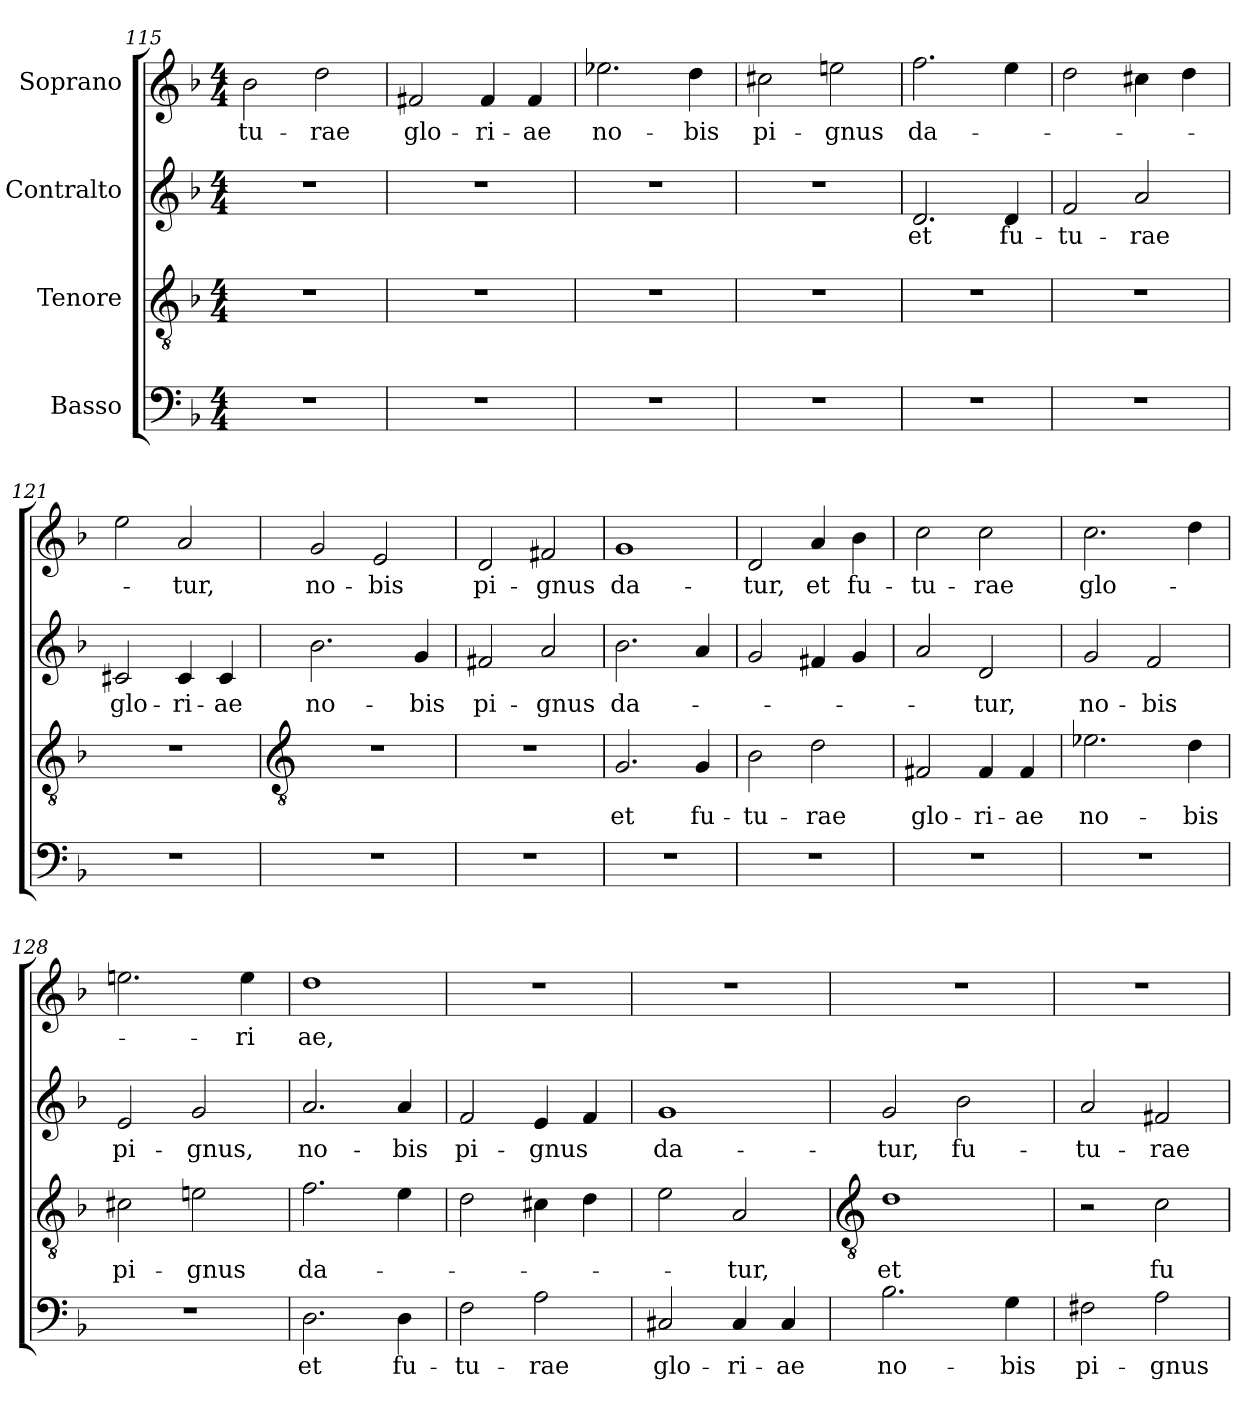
**kern	**text	**kern	**text	**kern	**text	**kern	**text
*part4	*part4	*part3	*part3	*part2	*part2	*part1	*part1
*staff4	*staff4	*staff3	*staff3	*staff2	*staff2	*staff1	*staff1
*I"Basso	*	*I"Tenore	*	*I"Contralto	*	*I"Soprano	*
*clefF4	*	*clefGv2	*	*clefG2	*	*clefG2	*
*k[b-]	*	*k[b-]	*	*k[b-]	*	*k[b-]	*
*F:	*	*F:	*	*F:	*	*F:	*
*M4/4	*	*M4/4	*	*M4/4	*	*M4/4	*
=115	=115	=115	=115	=115	=115	=115	=115
!	!	!	!	!	!	!	!LO:LY:b
1r	.	1r	.	1r	.	2b-	-tu-
!	!	!	!	!	!	!	!LO:LY:b
.	.	.	.	.	.	2dd	-rae
=116	=116	=116	=116	=116	=116	=116	=116
!	!	!	!	!	!	!	!LO:LY:b
1r	.	1r	.	1r	.	2f#X	glo-
!	!	!	!	!	!	!	!LO:LY:b
.	.	.	.	.	.	4f#	-ri-
!	!	!	!	!	!	!	!LO:LY:b
.	.	.	.	.	.	4f#	-ae
=117	=117	=117	=117	=117	=117	=117	=117
!	!	!	!	!	!	!	!LO:LY:b
1r	.	1r	.	1r	.	2.ee-X	no-
!	!	!	!	!	!	!	!LO:LY:b
.	.	.	.	.	.	4dd	-bis
=118	=118	=118	=118	=118	=118	=118	=118
!	!	!	!	!	!	!	!LO:LY:b
1r	.	1r	.	1r	.	2cc#X	pi-
!	!	!	!	!	!	!	!LO:LY:b
.	.	.	.	.	.	2een	-gnus
=119	=119	=119	=119	=119	=119	=119	=119
!	!	!	!	!	!LO:LY:b	!	!LO:LY:b
1r	.	1r	.	2.d	et	2.ff	da-
!	!	!	!	!	!LO:LY:b	!	!
.	.	.	.	4d	fu-	4ee	.
=120	=120	=120	=120	=120	=120	=120	=120
!	!	!	!	!	!LO:LY:b	!	!
1r	.	1r	.	2f	-tu-	2dd	.
!	!	!	!	!	!LO:LY:b	!	!
.	.	.	.	2a	-rae	4cc#X	.
.	.	.	.	.	.	4dd	.
=121	=121	=121	=121	=121	=121	=121	=121
!	!	!	!	!	!LO:LY:b	!	!
1r	.	1r	.	2c#X	glo-	2ee	.
!	!	!	!	!	!LO:LY:b	!	!LO:LY:b
.	.	.	.	4c#	-ri-	2a	-tur,
!	!	!	!	!	!LO:LY:b	!	!
.	.	.	.	4c#	-ae	.	.
!!LO:LB:g=z
=122	=122	=122	=122	=122	=122	=122	=122
*	*	*clefGv2	*	*	*	*	*
!	!	!	!	!	!LO:LY:b	!	!LO:LY:b
1r	.	1r	.	2.b-	no-	2g	no-
!	!	!	!	!	!	!	!LO:LY:b
.	.	.	.	.	.	2e	-bis
!	!	!	!	!	!LO:LY:b	!	!
.	.	.	.	4g	-bis	.	.
=123	=123	=123	=123	=123	=123	=123	=123
!	!	!	!	!	!LO:LY:b	!	!LO:LY:b
1r	.	1r	.	2f#X	pi-	2d	pi-
!	!	!	!	!	!LO:LY:b	!	!LO:LY:b
.	.	.	.	2a	-gnus	2f#X	-gnus
=124	=124	=124	=124	=124	=124	=124	=124
!	!	!	!LO:LY:b	!	!LO:LY:b	!	!LO:LY:b
1r	.	2.G	et	2.b-	da-	1g	da-
!	!	!	!LO:LY:b	!	!	!	!
.	.	4G	fu-	4a	.	.	.
=125	=125	=125	=125	=125	=125	=125	=125
!	!	!	!LO:LY:b	!	!	!	!LO:LY:b
1r	.	2B-	-tu-	2g	.	2d	-tur,
!	!	!	!LO:LY:b	!	!	!	!LO:LY:b
.	.	2d	-rae	4f#X	.	4a	et
!	!	!	!	!	!	!	!LO:LY:b
.	.	.	.	4g	.	4b-	fu-
=126	=126	=126	=126	=126	=126	=126	=126
!	!	!	!LO:LY:b	!	!	!	!LO:LY:b
1r	.	2F#X	glo-	2a	.	2cc	-tu-
!	!	!	!LO:LY:b	!	!LO:LY:b	!	!LO:LY:b
.	.	4F#	-ri-	2d	-tur,	2cc	-rae
!	!	!	!LO:LY:b	!	!	!	!
.	.	4F#	-ae	.	.	.	.
=127	=127	=127	=127	=127	=127	=127	=127
!	!	!	!LO:LY:b	!	!LO:LY:b	!	!LO:LY:b
1r	.	2.e-X	no-	2g	no-	2.cc	glo-
!	!	!	!	!	!LO:LY:b	!	!
.	.	.	.	2f	-bis	.	.
!	!	!	!LO:LY:b	!	!	!	!
.	.	4d	-bis	.	.	4dd	.
=128	=128	=128	=128	=128	=128	=128	=128
!	!	!	!LO:LY:b	!	!LO:LY:b	!	!
1r	.	2c#X	pi-	2e	pi-	2.een	.
!	!	!	!LO:LY:b	!	!LO:LY:b	!	!
.	.	2en	-gnus	2g	-gnus,	.	.
!	!	!	!	!	!	!	!LO:LY:b
.	.	.	.	.	.	4ee	-ri
=129	=129	=129	=129	=129	=129	=129	=129
!	!LO:LY:b	!	!LO:LY:b	!	!LO:LY:b	!	!LO:LY:b
2.D	et	2.f	da-	2.a	no-	1dd	ae,
!	!LO:LY:b	!	!	!	!LO:LY:b	!	!
4D	fu-	4e	.	4a	-bis	.	.
=130	=130	=130	=130	=130	=130	=130	=130
!	!LO:LY:b	!	!	!	!LO:LY:b	!	!
2F	-tu-	2d	.	2f	pi-	1r	.
!	!LO:LY:b	!	!	!	!LO:LY:b	!	!
2A	-rae	4c#X	.	4e	-gnus	.	.
.	.	4d	.	4f	.	.	.
=131	=131	=131	=131	=131	=131	=131	=131
!	!LO:LY:b	!	!	!	!LO:LY:b	!	!
2C#X	glo-	2e	.	1g	da-	1r	.
!	!LO:LY:b	!	!LO:LY:b	!	!	!	!
4C#	-ri-	2A	-tur,	.	.	.	.
!	!LO:LY:b	!	!	!	!	!	!
4C#	-ae	.	.	.	.	.	.
!!LO:LB:g=z
=132	=132	=132	=132	=132	=132	=132	=132
*	*	*clefGv2	*	*	*	*	*
!	!LO:LY:b	!	!LO:LY:b	!	!LO:LY:b	!	!
2.B-	no-	1d	et	2g	-tur,	1r	.
!	!	!	!	!	!LO:LY:b	!	!
.	.	.	.	2b-	fu-	.	.
!	!LO:LY:b	!	!	!	!	!	!
4G	-bis	.	.	.	.	.	.
=133	=133	=133	=133	=133	=133	=133	=133
!	!LO:LY:b	!	!	!	!LO:LY:b	!	!
2F#X	pi-	2r	.	2a	-tu-	1r	.
!	!LO:LY:b	!	!LO:LY:b	!	!LO:LY:b	!	!
2A	-gnus	2c	fu-	2f#X	-rae	.	.
=	=	=	=	=	=	=	=
*-	*-	*-	*-	*-	*-	*-	*-
